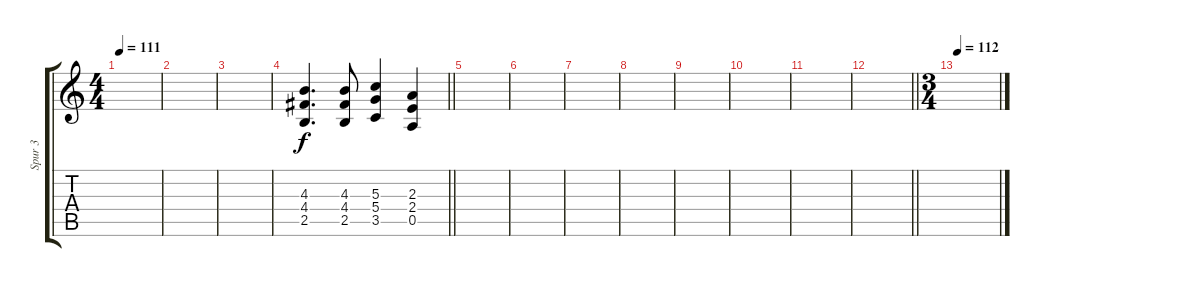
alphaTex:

\track ("Spur 3" "Spur 3") {instrument distortionguitar}
\staff {score tabs}
\tuning (E4 B3 G3 D3 A2 E2) {hide}
\ts (4 4)
\tempo 111
\clef g2
\ks c
|
|
|
\barLineRight lightlight
(4.3 4.4 2.5).4{d volume 13 balance 8} (4.3 4.4 2.5).8 (5.3 5.4 3.5).4 (2.3 2.4 0.5).4 |
|
|
|
|
|
|
|
\barLineRight lightlight
|
\ts (3 4)
\tempo 112
